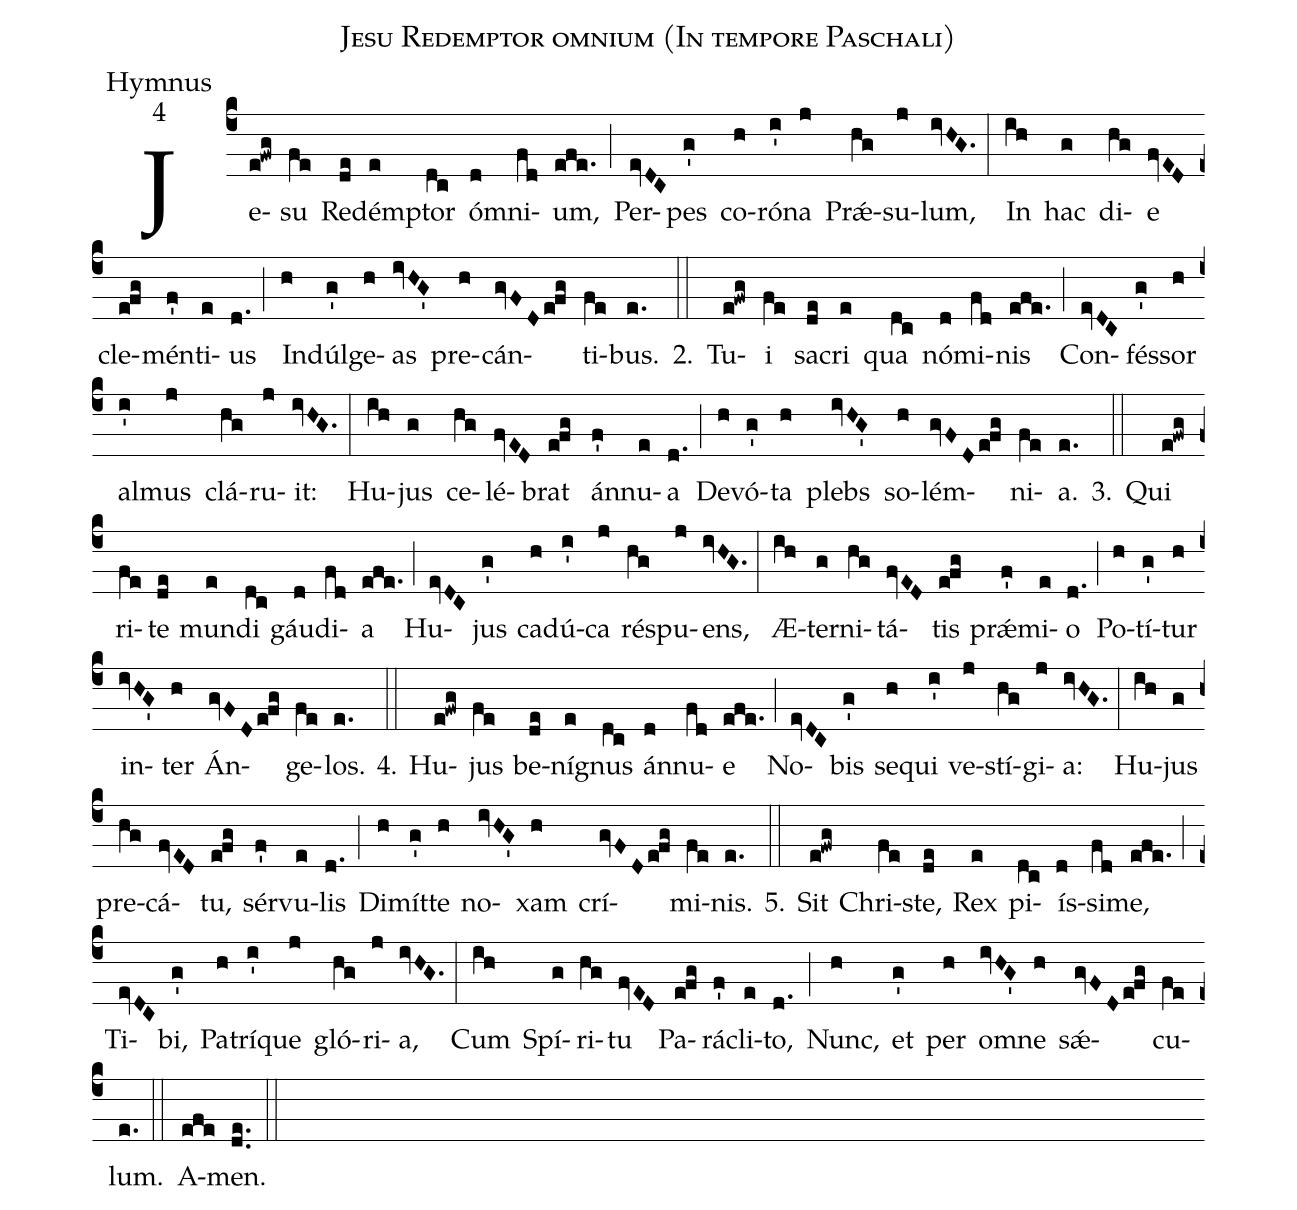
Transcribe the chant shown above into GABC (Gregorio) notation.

name:Jesu Redemptor omnium (In tempore Paschali);
office-part:Hymnus;
mode:4;
%%
(c4)Je(e!fwg)su(fe) Re(de)dém(e)ptor(dc) óm(d)ni(fd)um,(efe.) (;)
Per(evDC)pes(g') co(h)ró(i')na(j) Prǽ(hg)su(j)lum,(ivHG.) (:)
In(ih) hac(g) di(hg)e(fvED) cle(e!fg)mén(f')ti(e)us(d.) (;)
In(h)dúl(g')ge(h)as(ivHG') pre(h)cán(gvFD/e!fg)ti(fe)bus.(e.)

2.(::) Tu(e!fwg)i(fe) sa(de)cri(e) qua(dc) nó(d)mi(fd)nis(efe.) (;)
Con(evDC)fés(g')sor(h) al(i')mus(j) clá(hg)ru(j)it:(ivHG.) (:)
Hu(ih)jus(g) ce(hg)lé(fvED)brat(e!fg) án(f')nu(e)a(d.) (;)
De(h)vó(g')ta(h) plebs(ivHG') so(h)lém(gvFD/e!fg)ni(fe)a.(e.)

3.(::) Qui(e!fwg) ri(fe)te(de) mun(e)di(dc) gáu(d)di(fd)a(efe.) (;)
Hu(evDC)jus(g') ca(h)dú(i')ca(j) ré(hg)spu(j)ens,(ivHG.) (:)
Æ(ih)ter(g)ni(hg)tá(fvED)tis(e!fg) prǽ(f')mi(e)o(d.) (;)
Po(h)tí(g')tur(h) in(ivHG')ter(h) Án(gvFD/e!fg)ge(fe)los.(e.)

4.(::) Hu(e!fwg)jus(fe) be(de)ní(e)gnus(dc) án(d)nu(fd)e(efe.) (;)
No(evDC)bis(g') se(h)qui(i') ve(j)stí(hg)gi(j)a:(ivHG.) (:)
Hu(ih)jus(g) pre(hg)cá(fvED)tu,(e!fg) sér(f')vu(e)lis(d.) (;)
Di(h)mít(g')te(h) no(ivHG')xam(h) crí(gvFD/e!fg)mi(fe)nis.(e.)

5.(::) Sit(e!fwg) Chri(fe)ste,(de) Rex(e) pi(dc)ís(d)si(fd)me,(efe.) (;)
Ti(evDC)bi,(g') Pa(h)trí(i')que(j) gló(hg)ri(j)a,(ivHG.) (:)
Cum(ih) Spí(g)ri(hg)tu(fvED) Pa(e!fg)rá(f')cli(e)to,(d.) (;)
Nunc,(h) et(g') per(h) om(ivHG')ne(h) sǽ(gvFD/e!fg)cu(fe)lum.(e.) (::)
A(efe)men.(de..) (::)
